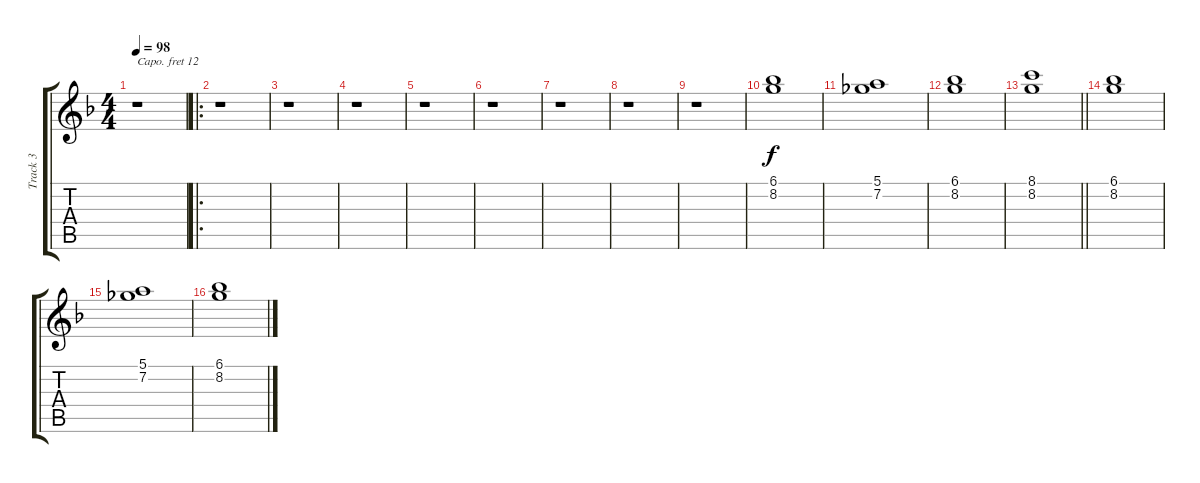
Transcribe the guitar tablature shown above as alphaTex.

\track ("Track 3" "Track 3") {instrument rockorgan}
\staff {score tabs}
\capo 12
\tuning (E4 B3 G3 D3 A2 E2) {hide}
\ts (4 4)
\tempo 98
\clef g2
\ks dminor
r.1{dy f} |
\ro
r.1 |
r.1 |
r.1 |
r.1 |
r.1 |
r.1 |
r.1 |
r.1 |
(6.1 8.2).1 |
(5.1 7.2).1 |
(6.1 8.2).1 |
\barLineRight lightlight
(8.1 8.2).1 |
(6.1 8.2).1 |
(5.1 7.2).1 |
(6.1 8.2).1
